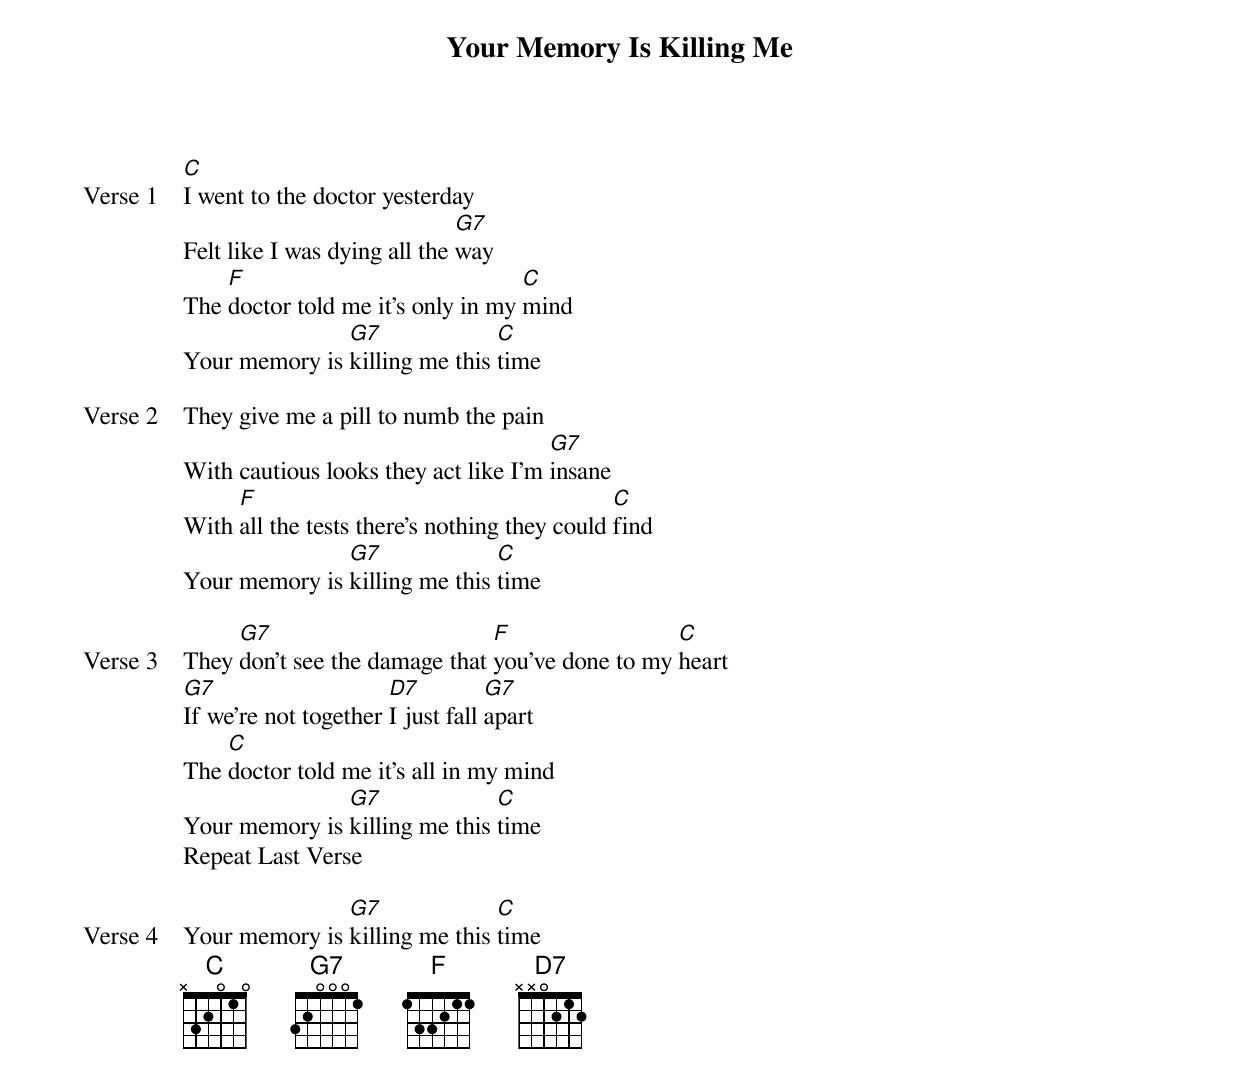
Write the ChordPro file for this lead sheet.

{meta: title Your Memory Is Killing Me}
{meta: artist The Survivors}
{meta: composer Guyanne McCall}

{start_of_verse: Verse 1}
[C]I went to the doctor yesterday
Felt like I was dying all the [G7]way
The [F]doctor told me it's only in my [C]mind
Your memory is [G7]killing me this [C]time
{end_of_verse}

{start_of_verse: Verse 2}
They give me a pill to numb the pain
With cautious looks they act like I'm [G7]insane
With [F]all the tests there's nothing they could [C]find
Your memory is [G7]killing me this [C]time
{end_of_verse}

{start_of_verse: Verse 3}
They [G7]don't see the damage that [F]you've done to my [C]heart
[G7]If we're not together [D7]I just fall [G7]apart
The [C]doctor told me it's all in my mind
Your memory is [G7]killing me this [C]time
Repeat Last Verse
{end_of_verse}

{start_of_verse: Verse 4}
Your memory is [G7]killing me this [C]time
{end_of_verse}
